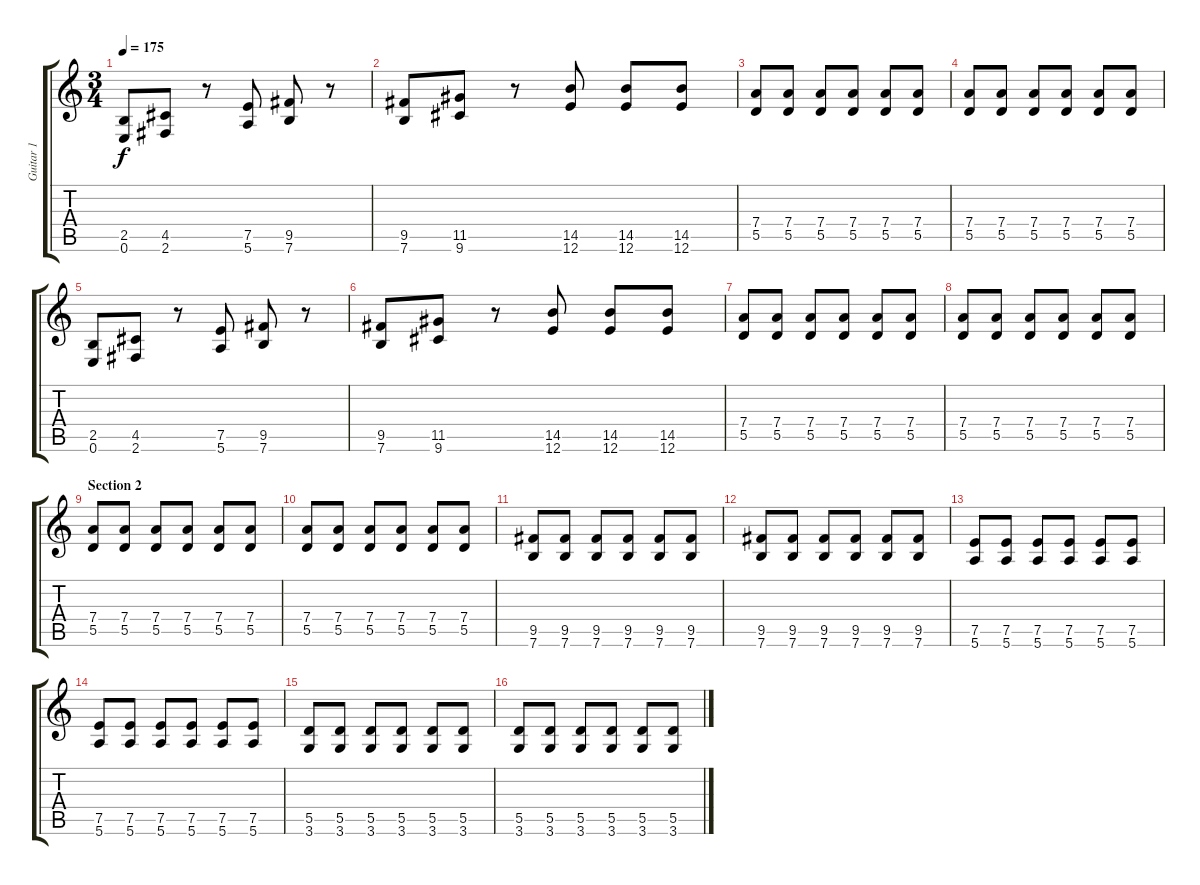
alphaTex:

\track ("Guitar 1" "Guitar 1") {instrument distortionguitar}
\staff {score tabs}
\tuning (E4 B3 G3 D3 A2 E2) {hide}
\ts (3 4)
\tempo 175
\clef g2
\ks c
(2.5 0.6).8{dy f} (4.5 2.6).8 r.8 (7.5 5.6).8 (9.5 7.6).8 r.8 |
(9.5 7.6).8 (11.5 9.6).8 r.8 (14.5 12.6).8 (14.5 12.6).8 (14.5 12.6).8 |
(7.4 5.5).8 (7.4 5.5).8 (7.4 5.5).8 (7.4 5.5).8 (7.4 5.5).8 (7.4 5.5).8 |
(7.4 5.5).8 (7.4 5.5).8 (7.4 5.5).8 (7.4 5.5).8 (7.4 5.5).8 (7.4 5.5).8 |
(2.5 0.6).8 (4.5 2.6).8 r.8 (7.5 5.6).8 (9.5 7.6).8 r.8 |
(9.5 7.6).8 (11.5 9.6).8 r.8 (14.5 12.6).8 (14.5 12.6).8 (14.5 12.6).8 |
(7.4 5.5).8 (7.4 5.5).8 (7.4 5.5).8 (7.4 5.5).8 (7.4 5.5).8 (7.4 5.5).8 |
(7.4 5.5).8 (7.4 5.5).8 (7.4 5.5).8 (7.4 5.5).8 (7.4 5.5).8 (7.4 5.5).8 |
\section ("" "Section 2")
(7.4 5.5).8 (7.4 5.5).8 (7.4 5.5).8 (7.4 5.5).8 (7.4 5.5).8 (7.4 5.5).8 |
(7.4 5.5).8 (7.4 5.5).8 (7.4 5.5).8 (7.4 5.5).8 (7.4 5.5).8 (7.4 5.5).8 |
(9.5 7.6).8 (9.5 7.6).8 (9.5 7.6).8 (9.5 7.6).8 (9.5 7.6).8 (9.5 7.6).8 |
(9.5 7.6).8 (9.5 7.6).8 (9.5 7.6).8 (9.5 7.6).8 (9.5 7.6).8 (9.5 7.6).8 |
(7.5 5.6).8 (7.5 5.6).8 (7.5 5.6).8 (7.5 5.6).8 (7.5 5.6).8 (7.5 5.6).8 |
(7.5 5.6).8 (7.5 5.6).8 (7.5 5.6).8 (7.5 5.6).8 (7.5 5.6).8 (7.5 5.6).8 |
(5.5 3.6).8 (5.5 3.6).8 (5.5 3.6).8 (5.5 3.6).8 (5.5 3.6).8 (5.5 3.6).8 |
(5.5 3.6).8 (5.5 3.6).8 (5.5 3.6).8 (5.5 3.6).8 (5.5 3.6).8 (5.5 3.6).8
